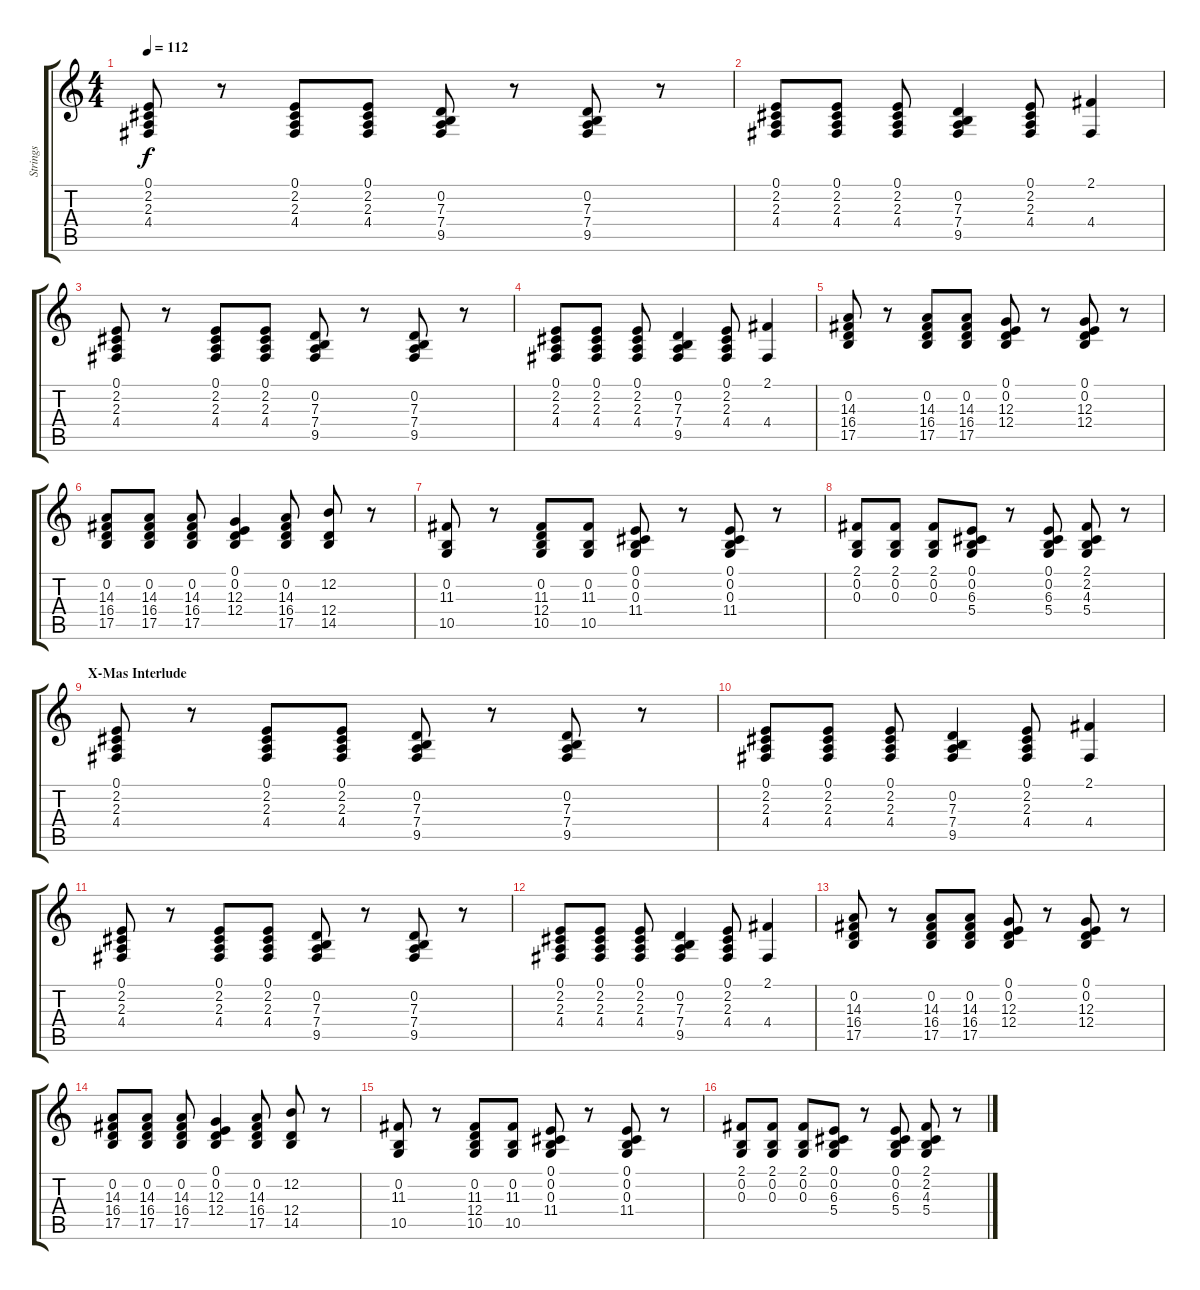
\track ("Strings" "Strings") {instrument stringensemble1}
\staff {score tabs}
\tuning (E4 B3 G3 D3 A2 E2) {hide}
\ts (4 4)
\tempo 112
\clef g2
\ks c
(0.1 2.2 2.3 4.4).8{dy f} r.8 (0.1 2.2 2.3 4.4).8 (0.1 2.2 2.3 4.4).8 (0.2 7.3 7.4 9.5).8 r.8 (0.2 7.3 7.4 9.5).8 r.8 |
(0.1 2.2 2.3 4.4).8 (0.1 2.2 2.3 4.4).8 (0.1 2.2 2.3 4.4).8 (0.2 7.3 7.4 9.5).4 (0.1 2.2 2.3 4.4).8 (2.1 4.4).4 |
(0.1 2.2 2.3 4.4).8 r.8 (0.1 2.2 2.3 4.4).8 (0.1 2.2 2.3 4.4).8 (0.2 7.3 7.4 9.5).8 r.8 (0.2 7.3 7.4 9.5).8 r.8 |
(0.1 2.2 2.3 4.4).8 (0.1 2.2 2.3 4.4).8 (0.1 2.2 2.3 4.4).8 (0.2 7.3 7.4 9.5).4 (0.1 2.2 2.3 4.4).8 (2.1 4.4).4 |
(0.2 14.3 16.4 17.5).8 r.8 (0.2 14.3 16.4 17.5).8 (0.2 14.3 16.4 17.5).8 (0.1 0.2 12.3 12.4).8 r.8 (0.1 0.2 12.3 12.4).8 r.8 |
(0.2 14.3 16.4 17.5).8 (0.2 14.3 16.4 17.5).8 (0.2 14.3 16.4 17.5).8 (0.1 0.2 12.3 12.4).4 (0.2 14.3 16.4 17.5).8 (12.2 12.4 14.5).8 r.8 |
(0.2 11.3 10.5).8 r.8 (0.2 11.3 12.4 10.5).8 (0.2 11.3 10.5).8 (0.1 0.2 0.3 11.4).8 r.8 (0.1 0.2 0.3 11.4).8 r.8 |
(2.1 0.2 0.3).8 (2.1 0.2 0.3).8 (2.1 0.2 0.3).8 (0.1 0.2 6.3 5.4).8 r.8 (0.1 0.2 6.3 5.4).8 (2.1 2.2 4.3 5.4).8 r.8 |
\section ("" "X-Mas Interlude")
(0.1 2.2 2.3 4.4).8 r.8 (0.1 2.2 2.3 4.4).8 (0.1 2.2 2.3 4.4).8 (0.2 7.3 7.4 9.5).8 r.8 (0.2 7.3 7.4 9.5).8 r.8 |
(0.1 2.2 2.3 4.4).8 (0.1 2.2 2.3 4.4).8 (0.1 2.2 2.3 4.4).8 (0.2 7.3 7.4 9.5).4 (0.1 2.2 2.3 4.4).8 (2.1 4.4).4 |
(0.1 2.2 2.3 4.4).8 r.8 (0.1 2.2 2.3 4.4).8 (0.1 2.2 2.3 4.4).8 (0.2 7.3 7.4 9.5).8 r.8 (0.2 7.3 7.4 9.5).8 r.8 |
(0.1 2.2 2.3 4.4).8 (0.1 2.2 2.3 4.4).8 (0.1 2.2 2.3 4.4).8 (0.2 7.3 7.4 9.5).4 (0.1 2.2 2.3 4.4).8 (2.1 4.4).4 |
(0.2 14.3 16.4 17.5).8 r.8 (0.2 14.3 16.4 17.5).8 (0.2 14.3 16.4 17.5).8 (0.1 0.2 12.3 12.4).8 r.8 (0.1 0.2 12.3 12.4).8 r.8 |
(0.2 14.3 16.4 17.5).8 (0.2 14.3 16.4 17.5).8 (0.2 14.3 16.4 17.5).8 (0.1 0.2 12.3 12.4).4 (0.2 14.3 16.4 17.5).8 (12.2 12.4 14.5).8 r.8 |
(0.2 11.3 10.5).8 r.8 (0.2 11.3 12.4 10.5).8 (0.2 11.3 10.5).8 (0.1 0.2 0.3 11.4).8 r.8 (0.1 0.2 0.3 11.4).8 r.8 |
(2.1 0.2 0.3).8 (2.1 0.2 0.3).8 (2.1 0.2 0.3).8 (0.1 0.2 6.3 5.4).8 r.8 (0.1 0.2 6.3 5.4).8 (2.1 2.2 4.3 5.4).8 r.8
